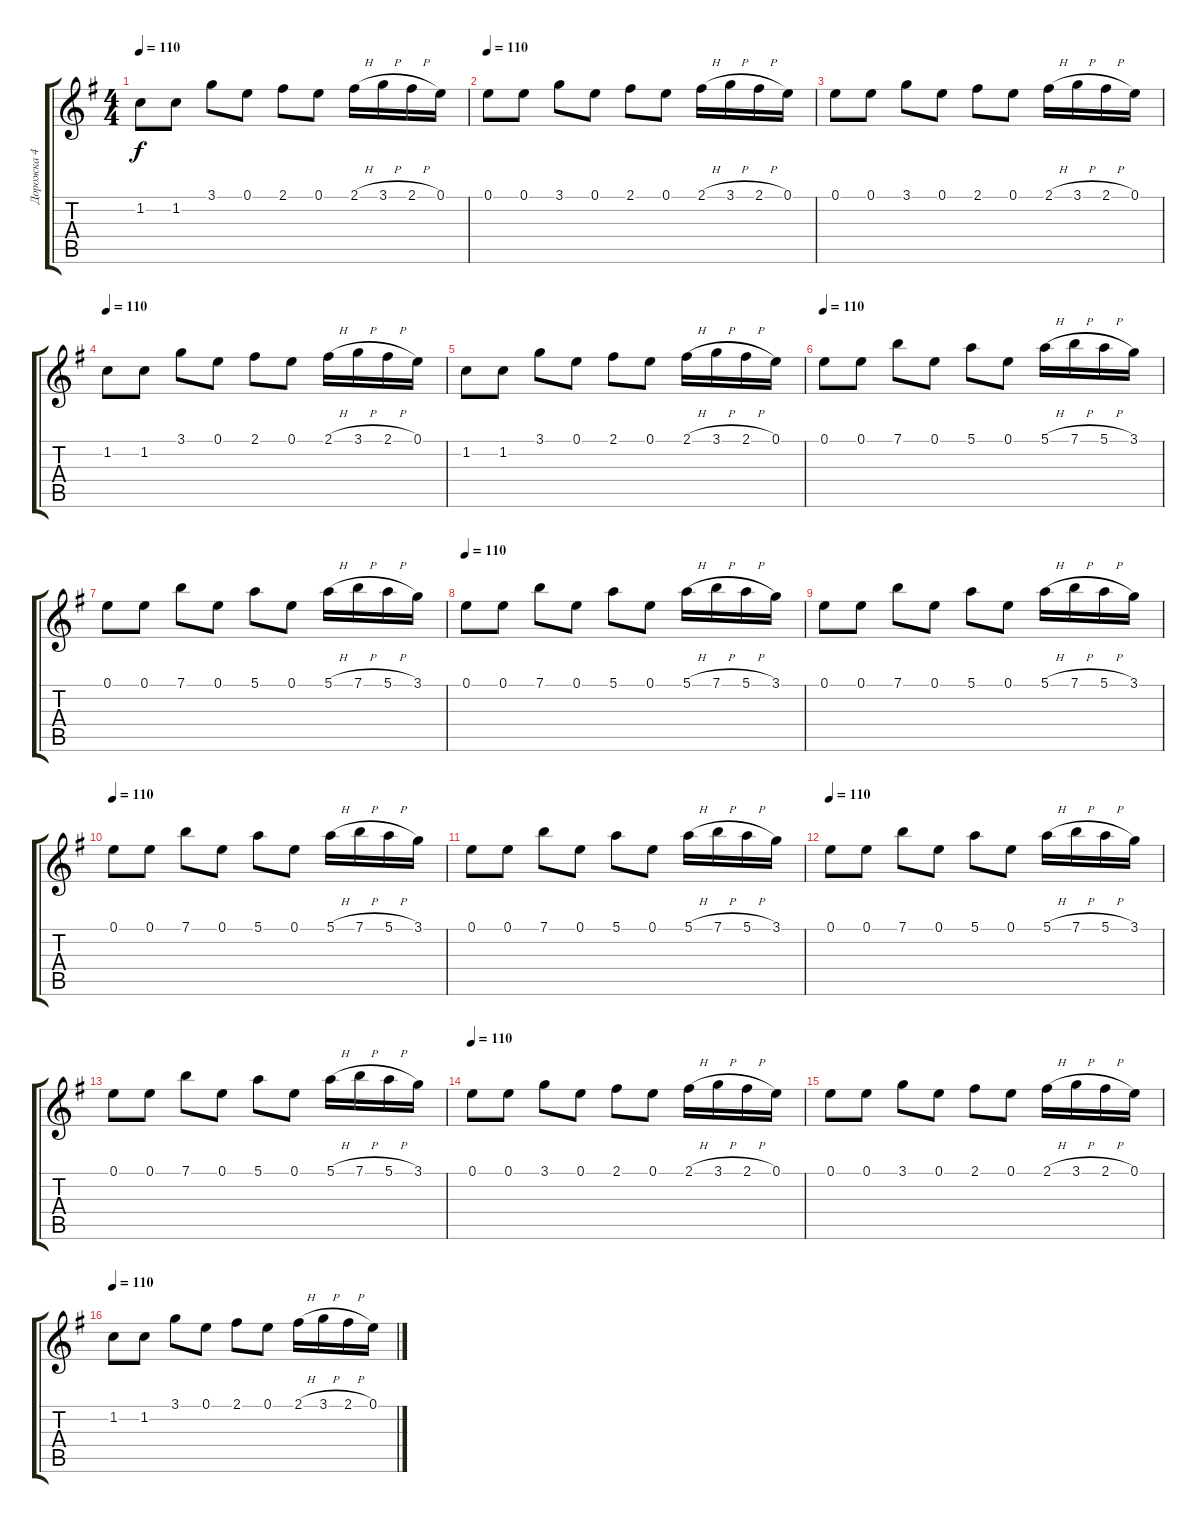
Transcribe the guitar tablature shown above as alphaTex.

\track ("Дорожка 4" "Дорожка 4") {instrument distortionguitar}
\staff {score tabs}
\tuning (E4 B3 G3 D3 A2 E2) {hide}
\ts (4 4)
\tempo 110
\clef g2
\ks eminor
1.2.8{dy f} 1.2.8 3.1.8 0.1.8 2.1.8 0.1.8 2.1{h}.16 3.1{h}.16 2.1{h}.16 0.1.16 |
\tempo 110
0.1.8 0.1.8 3.1.8 0.1.8 2.1.8 0.1.8 2.1{h}.16 3.1{h}.16 2.1{h}.16 0.1.16 |
0.1.8 0.1.8 3.1.8 0.1.8 2.1.8 0.1.8 2.1{h}.16 3.1{h}.16 2.1{h}.16 0.1.16 |
\tempo 110
1.2.8 1.2.8 3.1.8 0.1.8 2.1.8 0.1.8 2.1{h}.16 3.1{h}.16 2.1{h}.16 0.1.16 |
1.2.8 1.2.8 3.1.8 0.1.8 2.1.8 0.1.8 2.1{h}.16 3.1{h}.16 2.1{h}.16 0.1.16 |
\tempo 110
0.1.8 0.1.8 7.1.8 0.1.8 5.1.8 0.1.8 5.1{h}.16 7.1{h}.16 5.1{h}.16 3.1.16 |
0.1.8 0.1.8 7.1.8 0.1.8 5.1.8 0.1.8 5.1{h}.16 7.1{h}.16 5.1{h}.16 3.1.16 |
\tempo 110
0.1.8 0.1.8 7.1.8 0.1.8 5.1.8 0.1.8 5.1{h}.16 7.1{h}.16 5.1{h}.16 3.1.16 |
0.1.8 0.1.8 7.1.8 0.1.8 5.1.8 0.1.8 5.1{h}.16 7.1{h}.16 5.1{h}.16 3.1.16 |
\tempo 110
0.1.8 0.1.8 7.1.8 0.1.8 5.1.8 0.1.8 5.1{h}.16 7.1{h}.16 5.1{h}.16 3.1.16 |
0.1.8 0.1.8 7.1.8 0.1.8 5.1.8 0.1.8 5.1{h}.16 7.1{h}.16 5.1{h}.16 3.1.16 |
\tempo 110
0.1.8 0.1.8 7.1.8 0.1.8 5.1.8 0.1.8 5.1{h}.16 7.1{h}.16 5.1{h}.16 3.1.16 |
0.1.8 0.1.8 7.1.8 0.1.8 5.1.8 0.1.8 5.1{h}.16 7.1{h}.16 5.1{h}.16 3.1.16 |
\tempo 110
0.1.8 0.1.8 3.1.8 0.1.8 2.1.8 0.1.8 2.1{h}.16 3.1{h}.16 2.1{h}.16 0.1.16 |
0.1.8 0.1.8 3.1.8 0.1.8 2.1.8 0.1.8 2.1{h}.16 3.1{h}.16 2.1{h}.16 0.1.16 |
\tempo 110
1.2.8 1.2.8 3.1.8 0.1.8 2.1.8 0.1.8 2.1{h}.16 3.1{h}.16 2.1{h}.16 0.1.16
